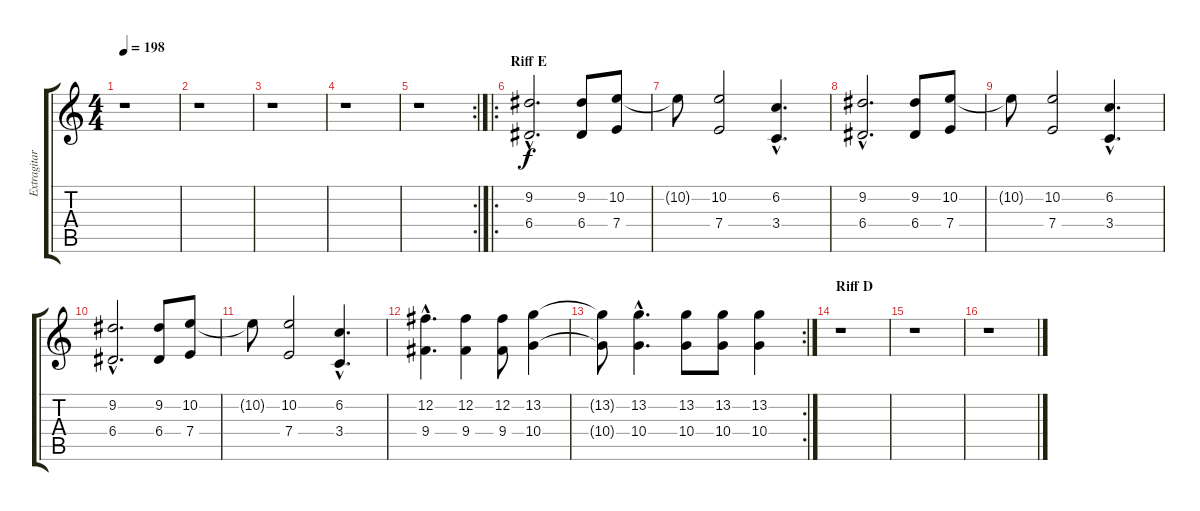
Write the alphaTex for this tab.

\track ("Extragitarr" "Extragitar") {instrument distortionguitar}
\staff {score tabs}
\tuning (B3 Gb3 D3 A2 E2 B1) {hide}
\ts (4 4)
\tempo 198
\clef g2
\ks c
r.1{dy f} |
r.1 |
r.1 |
r.1 |
\rc 2
r.1 |
\ro
\section ("" "Riff E")
(9.2{hac} 6.4{hac}).2{d} (9.2 6.4).8 (10.2 7.4).8 |
10.2{t}.8 (10.2 7.4).2 (6.2{hac} 3.4{hac}).4{d} |
(9.2{hac} 6.4{hac}).2{d} (9.2 6.4).8 (10.2 7.4).8 |
10.2{t}.8 (10.2 7.4).2 (6.2{hac} 3.4{hac}).4{d} |
(9.2{hac} 6.4{hac}).2{d} (9.2 6.4).8 (10.2 7.4).8 |
10.2{t}.8 (10.2 7.4).2 (6.2{hac} 3.4{hac}).4{d} |
(12.2{hac} 9.4{hac}).4{d} (12.2 9.4).4 (12.2 9.4).8 (13.2 10.4).4 |
\rc 2
(13.2{t} 10.4{t}).8 (13.2{hac} 10.4{hac}).4{d} (13.2 10.4).8 (13.2 10.4).8 (13.2 10.4).4 |
\section ("" "Riff D")
r.1 |
r.1 |
r.1
